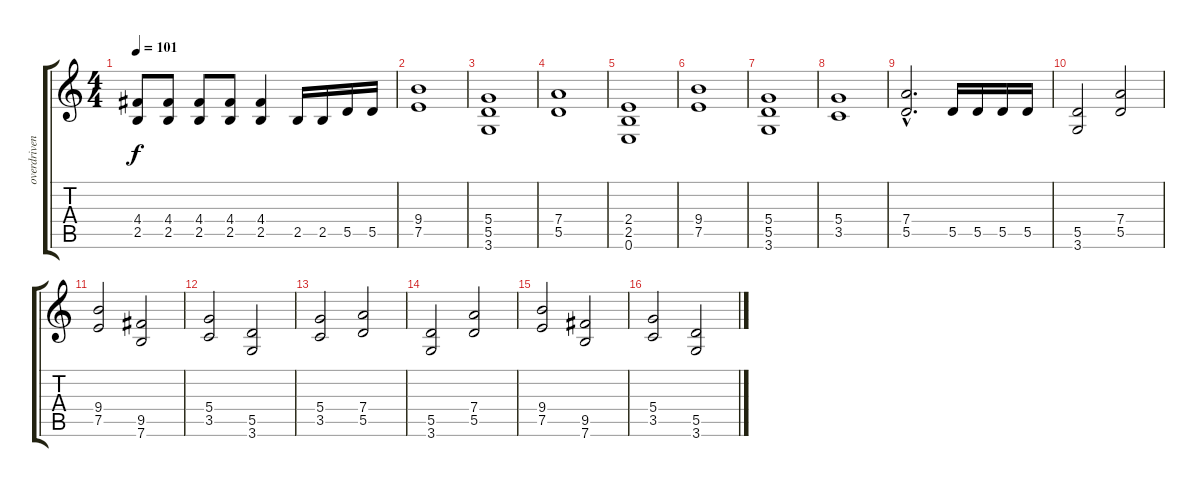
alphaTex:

\track ("overdriven" "overdriven") {instrument overdrivenguitar}
\staff {score tabs}
\tuning (E4 B3 G3 D3 A2 E2) {hide}
\ts (4 4)
\tempo 101
\clef g2
\ks c
(4.4 2.5).8{dy f} (4.4 2.5).8 (4.4 2.5).8 (4.4 2.5).8 (4.4 2.5).4 2.5.16 2.5.16 5.5.16 5.5.16 |
(9.4 7.5).1 |
(5.4 5.5 3.6).1 |
(7.4 5.5).1 |
(2.4 2.5 0.6).1 |
(9.4 7.5).1 |
(5.4 5.5 3.6).1 |
(5.4 3.5).1 |
(7.4{hac} 5.5{hac}).2{d} 5.5.16 5.5.16 5.5.16 5.5.16 |
(5.5 3.6).2 (7.4 5.5).2 |
(9.4 7.5).2 (9.5 7.6).2 |
(5.4 3.5).2 (5.5 3.6).2 |
(5.4 3.5).2 (7.4 5.5).2 |
(5.5 3.6).2 (7.4 5.5).2 |
(9.4 7.5).2 (9.5 7.6).2 |
(5.4 3.5).2 (5.5 3.6).2
